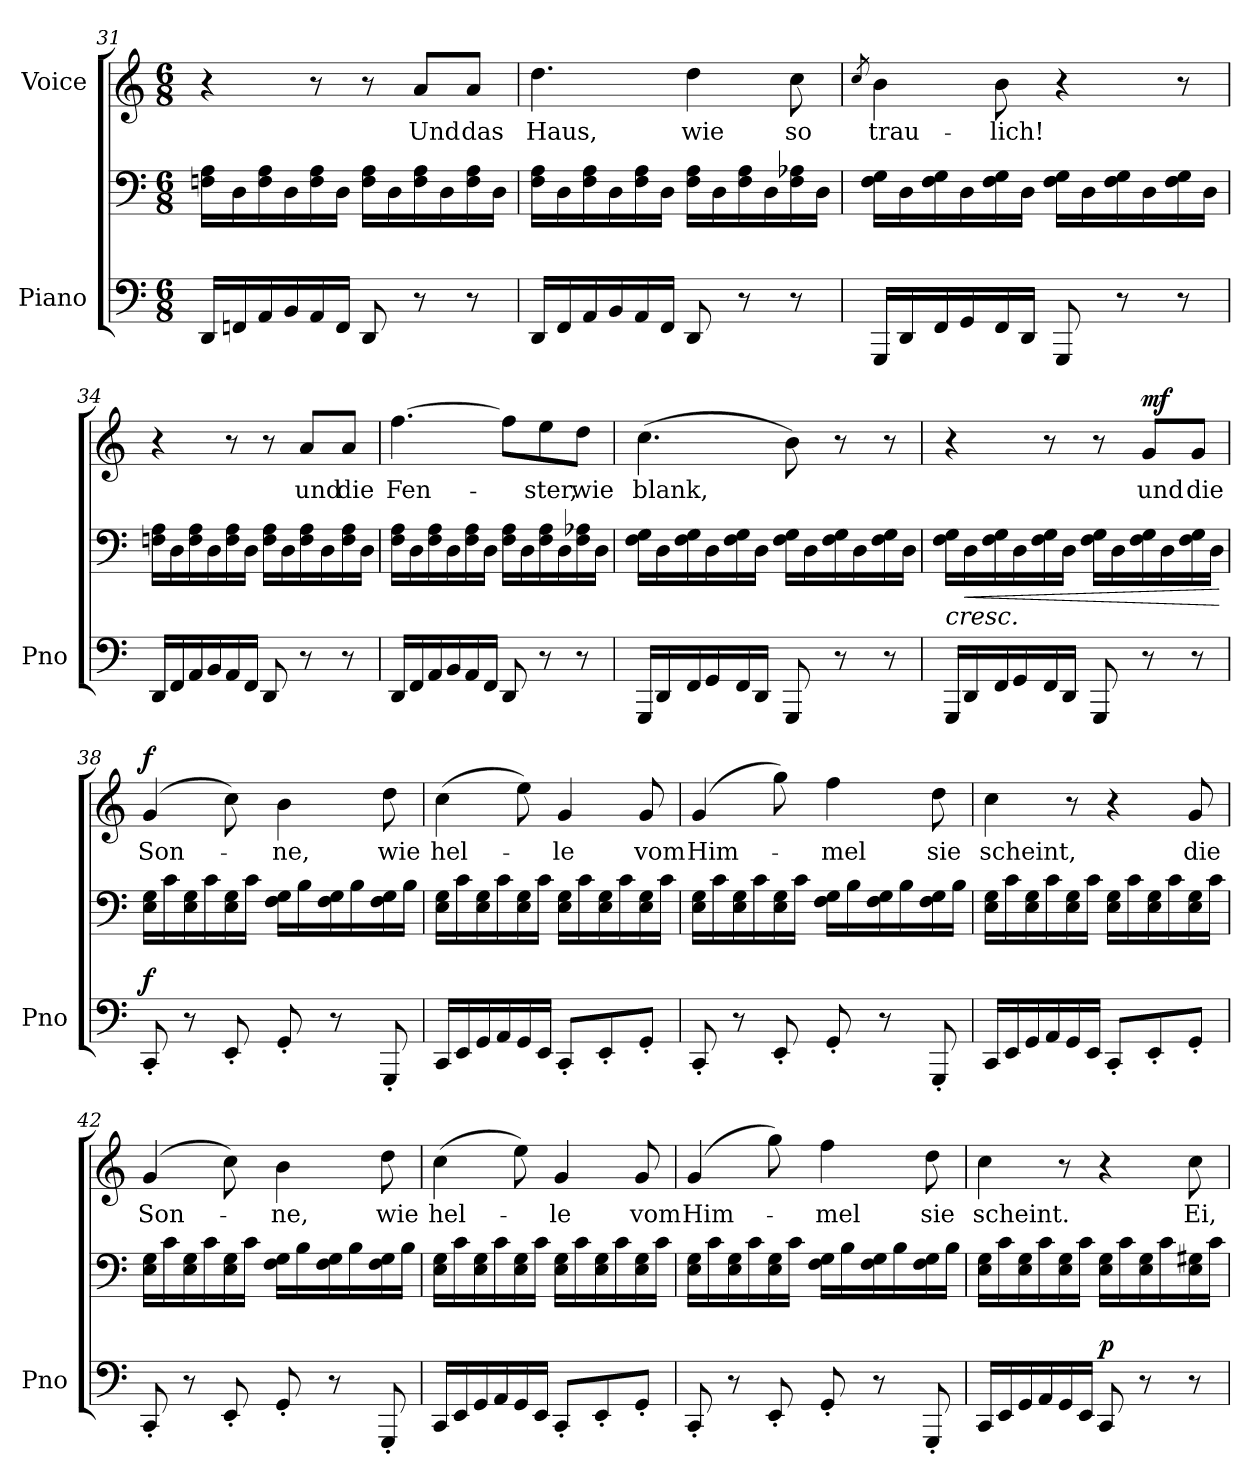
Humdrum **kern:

**kern	**kern	**dynam	**kern	**text	**dynam
*part2	*part2	*part2	*part1	*part1	*part1
*staff3	*staff2	*staff2/3	*staff1	*staff1	*staff1
*I"Piano	*	*	*I"Voice	*	*
*I'Pno	*	*	*	*	*
*clefF4	*clefF4	*	*clefG2	*	*
*k[]	*k[]	*	*k[]	*	*
*M6/8	*M6/8	*	*M6/8	*	*
=31	=31	=31	=31	=31	=31
16DD/LL	16Fn\ 16A\LL	.	4r	.	.
16FFn/	16D\	.	.	.	.
16AA/	16F\ 16A\	.	.	.	.
16BB/	16D\	.	.	.	.
16AA/	16F\ 16A\	.	8r	.	.
16FF/JJ	16D\JJ	.	.	.	.
8DD/	16F\ 16A\LL	.	8r	.	.
.	16D\	.	.	.	.
!	!	!	!	!LO:LY:b	!
8r	16F\ 16A\	.	8a/L	Und	.
.	16D\	.	.	.	.
!	!	!	!	!LO:LY:b	!
8r	16F\ 16A\	.	8a/J	das	.
.	16D\JJ	.	.	.	.
=32	=32	=32	=32	=32	=32
!	!	!	!	!LO:LY:b	!
16DD/LL	16F\ 16A\LL	.	4.dd\	Haus,	.
16FF/	16D\	.	.	.	.
16AA/	16F\ 16A\	.	.	.	.
16BB/	16D\	.	.	.	.
16AA/	16F\ 16A\	.	.	.	.
16FF/JJ	16D\JJ	.	.	.	.
!	!	!	!	!LO:LY:b	!
8DD/	16F\ 16A\LL	.	4dd\	wie	.
.	16D\	.	.	.	.
8r	16F\ 16A\	.	.	.	.
.	16D\	.	.	.	.
!	!	!	!	!LO:LY:b	!
8r	16F\ 16A-X\	.	8cc\	so	.
.	16D\JJ	.	.	.	.
!!LO:LB:g=z
=33	=33	=33	=33	=33	=33
.	.	.	8qcc/	.	.
!	!	!	!	!LO:LY:b	!
16GGG/LL	16F\ 16G\LL	.	4b\	trau-	.
16DD/	16D\	.	.	.	.
16FF/	16F\ 16G\	.	.	.	.
16GG/	16D\	.	.	.	.
!	!	!	!	!LO:LY:b	!
16FF/	16F\ 16G\	.	8b\	-lich!	.
16DD/JJ	16D\JJ	.	.	.	.
8GGG/	16F\ 16G\LL	.	4r	.	.
.	16D\	.	.	.	.
8r	16F\ 16G\	.	.	.	.
.	16D\	.	.	.	.
8r	16F\ 16G\	.	8r	.	.
.	16D\JJ	.	.	.	.
=34	=34	=34	=34	=34	=34
16DD/LL	16Fn\ 16A\LL	.	4r	.	.
16FF/	16D\	.	.	.	.
16AA/	16F\ 16A\	.	.	.	.
16BB/	16D\	.	.	.	.
16AA/	16F\ 16A\	.	8r	.	.
16FF/JJ	16D\JJ	.	.	.	.
8DD/	16F\ 16A\LL	.	8r	.	.
.	16D\	.	.	.	.
!	!	!	!	!LO:LY:b	!
8r	16F\ 16A\	.	8a/L	und	.
.	16D\	.	.	.	.
!	!	!	!	!LO:LY:b	!
8r	16F\ 16A\	.	8a/J	die	.
.	16D\JJ	.	.	.	.
=35	=35	=35	=35	=35	=35
!	!	!	!	!LO:LY:b	!
16DD/LL	16F\ 16A\LL	.	[4.ff\	Fen-	.
16FF/	16D\	.	.	.	.
16AA/	16F\ 16A\	.	.	.	.
16BB/	16D\	.	.	.	.
16AA/	16F\ 16A\	.	.	.	.
16FF/JJ	16D\JJ	.	.	.	.
8DD/	16F\ 16A\LL	.	8ff\L]	.	.
.	16D\	.	.	.	.
!	!	!	!	!LO:LY:b	!
8r	16F\ 16A\	.	8ee\	-ster,	.
.	16D\	.	.	.	.
!	!	!	!	!LO:LY:b	!
8r	16F\ 16A-X\	.	8dd\J	wie	.
.	16D\JJ	.	.	.	.
=36	=36	=36	=36	=36	=36
!	!	!	!	!LO:LY:b	!
16GGG/LL	16F\ 16G\LL	.	(>4.cc\	blank,	.
16DD/	16D\	.	.	.	.
16FF/	16F\ 16G\	.	.	.	.
16GG/	16D\	.	.	.	.
16FF/	16F\ 16G\	.	.	.	.
16DD/JJ	16D\JJ	.	.	.	.
8GGG/	16F\ 16G\LL	.	8b\)	.	.
.	16D\	.	.	.	.
8r	16F\ 16G\	.	8r	.	.
.	16D\	.	.	.	.
8r	16F\ 16G\	.	8r	.	.
.	16D\JJ	.	.	.	.
!!LO:LB:g=z
=37	=37	=37	=37	=37	=37
!	!	!LO:HP:b	!	!	!
16GGG/LL	16F\ 16G\LL	<	4r	.	.
!	!	!LO:HP:b	!	!	!
16DD/	16D\	<	.	.	.
16FF/	16F\ 16G\	.	.	.	.
16GG/	16D\	.	.	.	.
16FF/	16F\ 16G\	.	8r	.	.
16DD/JJ	16D\JJ	.	.	.	.
8GGG/	16F\ 16G\LL	.	8r	.	.
.	16D\	.	.	.	.
!	!	!	!	!LO:LY:b	!LO:DY:a
8r	16F\ 16G\	.	8g/L	und	mf
.	16D\	.	.	.	.
!	!	!	!	!LO:LY:b	!
8r	16F\ 16G\	.	8g/J	die	.
.	16D\JJ	.	.	.	.
.	.	[ [	.	.	.
=38	=38	=38	=38	=38	=38
!	!	!LO:DY:a=2	!	!LO:LY:b	!LO:DY:a
8CC'/	16E\ 16G\LL	f	(>4g/	Son-	f
.	16c\	.	.	.	.
8r	16E\ 16G\	.	.	.	.
.	16c\	.	.	.	.
8EE'/	16E\ 16G\	.	8cc\)	.	.
.	16c\JJ	.	.	.	.
!	!	!	!	!LO:LY:b	!
8GG'/	16F\ 16G\LL	.	4b\	-ne,	.
.	16B\	.	.	.	.
8r	16F\ 16G\	.	.	.	.
.	16B\	.	.	.	.
!	!	!	!	!LO:LY:b	!
8GGG'/	16F\ 16G\	.	8dd\	wie	.
.	16B\JJ	.	.	.	.
=39	=39	=39	=39	=39	=39
!	!	!	!	!LO:LY:b	!
16CC/LL	16E\ 16G\LL	.	(>4cc\	hel-	.
16EE/	16c\	.	.	.	.
16GG/	16E\ 16G\	.	.	.	.
16AA/	16c\	.	.	.	.
16GG/	16E\ 16G\	.	8ee\)	.	.
16EE/JJ	16c\JJ	.	.	.	.
!	!	!	!	!LO:LY:b	!
8CC'/L	16E\ 16G\LL	.	4g/	-le	.
.	16c\	.	.	.	.
8EE'/	16E\ 16G\	.	.	.	.
.	16c\	.	.	.	.
!	!	!	!	!LO:LY:b	!
8GG'/J	16E\ 16G\	.	8g/	vom	.
.	16c\JJ	.	.	.	.
=40	=40	=40	=40	=40	=40
!	!	!	!	!LO:LY:b	!
8CC'/	16E\ 16G\LL	.	(>4g/	Him-	.
.	16c\	.	.	.	.
8r	16E\ 16G\	.	.	.	.
.	16c\	.	.	.	.
8EE'/	16E\ 16G\	.	8gg\)	.	.
.	16c\JJ	.	.	.	.
!	!	!	!	!LO:LY:b	!
8GG'/	16F\ 16G\LL	.	4ff\	-mel	.
.	16B\	.	.	.	.
8r	16F\ 16G\	.	.	.	.
.	16B\	.	.	.	.
!	!	!	!	!LO:LY:b	!
8GGG'/	16F\ 16G\	.	8dd\	sie	.
.	16B\JJ	.	.	.	.
!!LO:PB:g=z
=41	=41	=41	=41	=41	=41
!	!	!	!	!LO:LY:b	!
16CC/LL	16E\ 16G\LL	.	4cc\	scheint,	.
16EE/	16c\	.	.	.	.
16GG/	16E\ 16G\	.	.	.	.
16AA/	16c\	.	.	.	.
16GG/	16E\ 16G\	.	8r	.	.
16EE/JJ	16c\JJ	.	.	.	.
8CC'/L	16E\ 16G\LL	.	4r	.	.
.	16c\	.	.	.	.
8EE'/	16E\ 16G\	.	.	.	.
.	16c\	.	.	.	.
!	!	!	!	!LO:LY:b	!
8GG'/J	16E\ 16G\	.	8g/	die	.
.	16c\JJ	.	.	.	.
=42	=42	=42	=42	=42	=42
!	!	!	!	!LO:LY:b	!
8CC'/	16E\ 16G\LL	.	(>4g/	Son-	.
.	16c\	.	.	.	.
8r	16E\ 16G\	.	.	.	.
.	16c\	.	.	.	.
8EE'/	16E\ 16G\	.	8cc\)	.	.
.	16c\JJ	.	.	.	.
!	!	!	!	!LO:LY:b	!
8GG'/	16F\ 16G\LL	.	4b\	-ne,	.
.	16B\	.	.	.	.
8r	16F\ 16G\	.	.	.	.
.	16B\	.	.	.	.
!	!	!	!	!LO:LY:b	!
8GGG'/	16F\ 16G\	.	8dd\	wie	.
.	16B\JJ	.	.	.	.
=43	=43	=43	=43	=43	=43
!	!	!	!	!LO:LY:b	!
16CC/LL	16E\ 16G\LL	.	(>4cc\	hel-	.
16EE/	16c\	.	.	.	.
16GG/	16E\ 16G\	.	.	.	.
16AA/	16c\	.	.	.	.
16GG/	16E\ 16G\	.	8ee\)	.	.
16EE/JJ	16c\JJ	.	.	.	.
!	!	!	!	!LO:LY:b	!
8CC'/L	16E\ 16G\LL	.	4g/	-le	.
.	16c\	.	.	.	.
8EE'/	16E\ 16G\	.	.	.	.
.	16c\	.	.	.	.
!	!	!	!	!LO:LY:b	!
8GG'/J	16E\ 16G\	.	8g/	vom	.
.	16c\JJ	.	.	.	.
=44	=44	=44	=44	=44	=44
!	!	!	!	!LO:LY:b	!
8CC'/	16E\ 16G\LL	.	(>4g/	Him-	.
.	16c\	.	.	.	.
8r	16E\ 16G\	.	.	.	.
.	16c\	.	.	.	.
8EE'/	16E\ 16G\	.	8gg\)	.	.
.	16c\JJ	.	.	.	.
!	!	!	!	!LO:LY:b	!
8GG'/	16F\ 16G\LL	.	4ff\	-mel	.
.	16B\	.	.	.	.
8r	16F\ 16G\	.	.	.	.
.	16B\	.	.	.	.
!	!	!	!	!LO:LY:b	!
8GGG'/	16F\ 16G\	.	8dd\	sie	.
.	16B\JJ	.	.	.	.
!!LO:LB:g=z
=45	=45	=45	=45	=45	=45
!	!	!	!	!LO:LY:b	!
16CC/LL	16E\ 16G\LL	.	4cc\	scheint.	.
16EE/	16c\	.	.	.	.
16GG/	16E\ 16G\	.	.	.	.
16AA/	16c\	.	.	.	.
16GG/	16E\ 16G\	.	8r	.	.
16EE/JJ	16c\JJ	.	.	.	.
!	!	!LO:DY:a=2	!	!	!
8CC/	16E\ 16G\LL	p	4r	.	.
.	16c\	.	.	.	.
8r	16E\ 16G\	.	.	.	.
.	16c\	.	.	.	.
!	!	!	!	!LO:LY:b	!
8r	16E\ 16G#X\	.	8cc\	Ei,	.
.	16c\JJ	.	.	.	.
=	=	=	=	=	=
*-	*-	*-	*-	*-	*-
